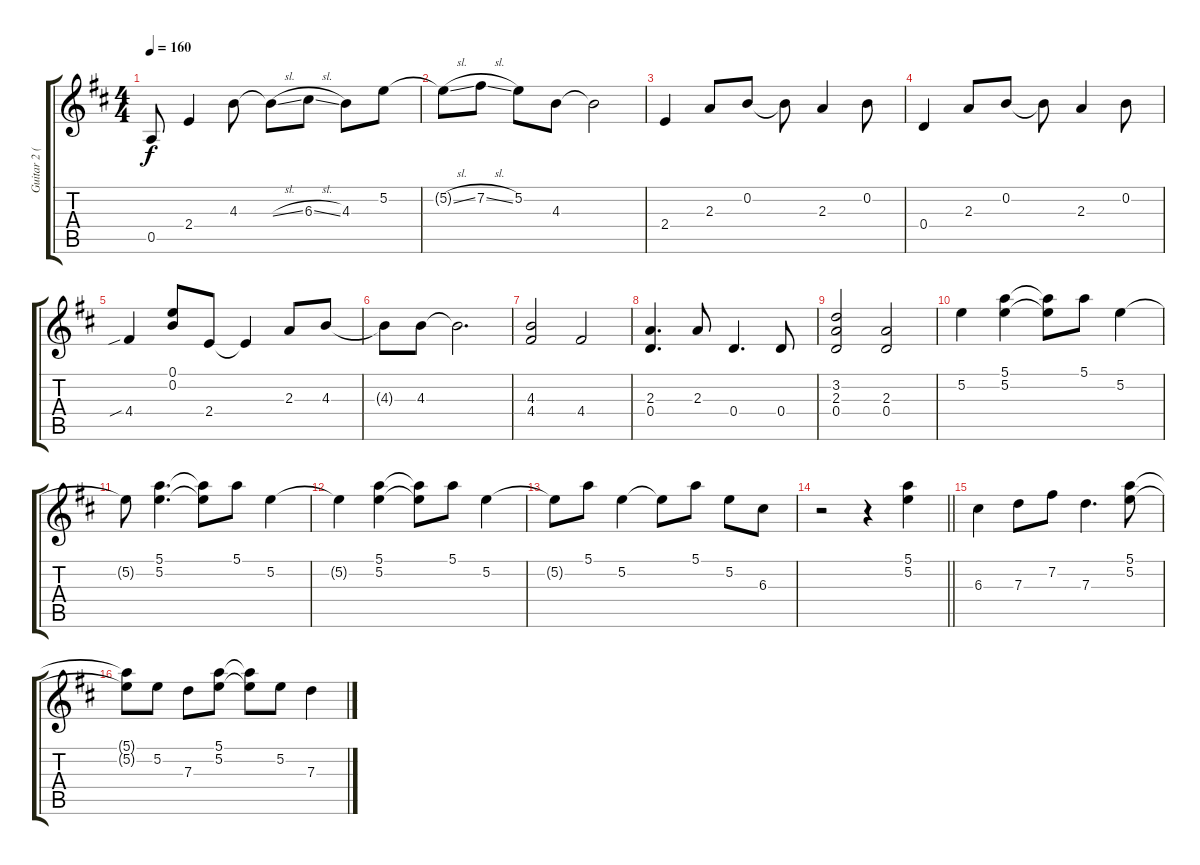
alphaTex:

\track ("Guitar 2 (clean)" "Guitar 2 (") {instrument electricguitarclean}
\staff {score tabs}
\tuning (E4 B3 G3 D3 A2 E2) {hide}
\ts (4 4)
\tempo 160
\clef g2
\ks d
0.5.8{dy f} 2.4.4 4.3.8 4.3{sl t}.8 6.3{sl}.8 4.3.8 5.2.8 |
5.2{sl t}.8 7.2{sl}.8 5.2.8 4.3.8 4.3{t}.2 |
2.4.4 2.3.8 0.2.8 0.2{t}.8 2.3.4 0.2.8 |
0.4.4 2.3.8 0.2.8 0.2{t}.8 2.3.4 0.2.8 |
4.4{sib}.4 (0.1 0.2).8 2.4.8 2.4{t}.4 2.3.8 4.3.8 |
4.3{t}.8 4.3.8 4.3{t}.2{d} |
(4.3 4.4).2 4.4.2 |
(2.3 0.4).4{d} 2.3.8 0.4.4{d} 0.4.8 |
(3.2 2.3 0.4).2 (2.3 0.4).2 |
5.2.4 (5.1 5.2).4 (5.1{t} 5.2{t}).8 5.1.8 5.2.4 |
5.2{t}.8 (5.1 5.2).4{d} (5.1{t} 5.2{t}).8 5.1.8 5.2.4 |
5.2{t}.4 (5.1 5.2).4 (5.1{t} 5.2{t}).8 5.1.8 5.2.4 |
5.2{t}.8 5.1.8 5.2.4 5.2{t}.8 5.1.8 5.2.8 6.3.8 |
\barLineRight lightlight
r.2 r.4 (5.1 5.2).4 |
6.3.4 7.3.8 7.2.8 7.3.4{d} (5.1 5.2).8 |
(5.1{t} 5.2{t}).8 5.2.8 7.3.8 (5.1 5.2).8 (5.1{t} 5.2{t}).8 5.2.8 7.3.4
